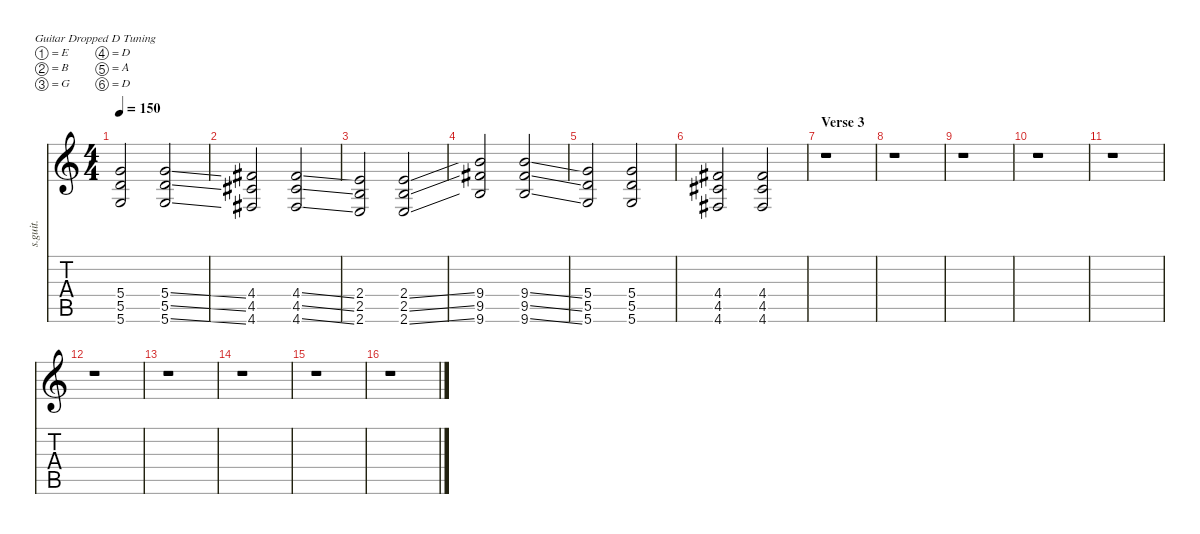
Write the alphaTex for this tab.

\defaultSystemsLayout 4
\hideDynamics
\bracketExtendMode nobrackets
\track ("Paul Landers " "s.guit.") {instrument distortionguitar}
\staff {score tabs}
\tuning (E4 B3 G3 D3 A2 D2)
\ts (4 4)
\tempo 150
\clef g2
\ks c
(5.4 5.5 5.6).2{lyrics (0 "") lyrics (1 "") lyrics (2 "") lyrics (3 "") lyrics (4 "") dy f} (5.4{ss} 5.5{ss} 5.6{ss}).2{lyrics (0 "") lyrics (1 "") lyrics (2 "") lyrics (3 "") lyrics (4 "")} |
(4.4{acc #} 4.5{acc #} 4.6{acc #}).2{lyrics (0 "") lyrics (1 "") lyrics (2 "") lyrics (3 "") lyrics (4 "")} (4.4{ss acc #} 4.5{ss acc #} 4.6{ss acc #}).2{lyrics (0 "") lyrics (1 "") lyrics (2 "") lyrics (3 "") lyrics (4 "")} |
(2.4 2.5 2.6).2{lyrics (0 "") lyrics (1 "") lyrics (2 "") lyrics (3 "") lyrics (4 "")} (2.4{ss} 2.5{ss} 2.6{ss}).2{lyrics (0 "") lyrics (1 "") lyrics (2 "") lyrics (3 "") lyrics (4 "")} |
(9.4 9.5{acc #} 9.6).2{lyrics (0 "") lyrics (1 "") lyrics (2 "") lyrics (3 "") lyrics (4 "")} (9.4{ss} 9.5{ss acc #} 9.6{ss}).2{lyrics (0 "") lyrics (1 "") lyrics (2 "") lyrics (3 "") lyrics (4 "")} |
(5.4 5.5 5.6).2{lyrics (0 "") lyrics (1 "") lyrics (2 "") lyrics (3 "") lyrics (4 "")} (5.4 5.5 5.6).2{lyrics (0 "") lyrics (1 "") lyrics (2 "") lyrics (3 "") lyrics (4 "")} |
(4.4{acc #} 4.5{acc #} 4.6{acc #}).2{lyrics (0 "") lyrics (1 "") lyrics (2 "") lyrics (3 "") lyrics (4 "")} (4.4{acc #} 4.5{acc #} 4.6{acc #}).2{lyrics (0 "") lyrics (1 "") lyrics (2 "") lyrics (3 "") lyrics (4 "")} |
\section ("" "Verse 3")
r.1 |
r.1 |
r.1 |
r.1 |
r.1 |
r.1 |
r.1 |
r.1 |
r.1 |
r.1
